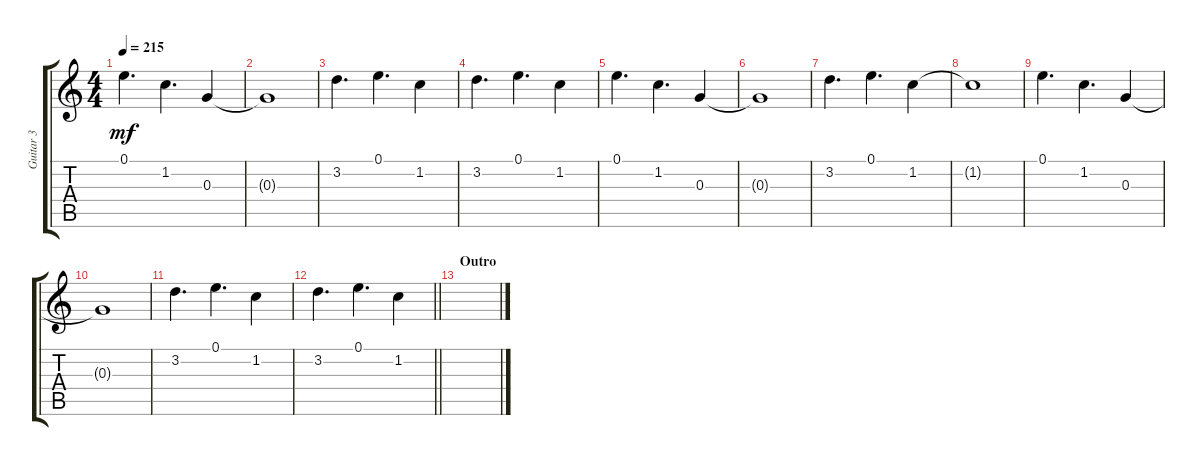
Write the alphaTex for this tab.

\track ("Guitar 3" "Guitar 3") {instrument acousticguitarsteel}
\staff {score tabs}
\tuning (E4 B3 G3 D3 A2 E2) {hide}
\ts (4 4)
\tempo 215
\clef g2
\ks c
0.1.4{d dy mf} 1.2.4{d} 0.3.4 |
0.3{t}.1 |
3.2.4{d} 0.1.4{d} 1.2.4 |
3.2.4{d} 0.1.4{d} 1.2.4 |
0.1.4{d} 1.2.4{d} 0.3.4 |
0.3{t}.1 |
3.2.4{d} 0.1.4{d} 1.2.4 |
1.2{t}.1 |
0.1.4{d} 1.2.4{d} 0.3.4 |
0.3{t}.1 |
3.2.4{d} 0.1.4{d} 1.2.4 |
\barLineRight lightlight
3.2.4{d} 0.1.4{d} 1.2.4 |
\section ("" "Outro")
